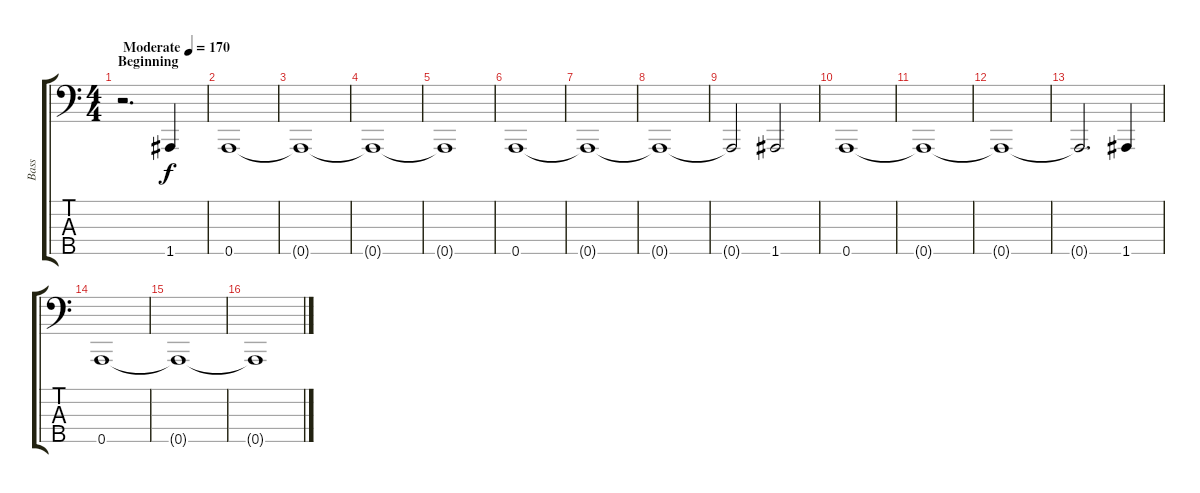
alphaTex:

\track ("Bass" "Bass") {instrument electricbasspick}
\staff {score tabs}
\tuning (G2 D2 A1 E1 A0) {hide}
\ts (4 4)
\section ("" "Beginning")
\tempo (170 "Moderate")
\clef f4
\ks c
r.2{d dy f instrument electricbasspick} 1.5.4 |
0.5.1 |
0.5{t}.1 |
0.5{t}.1 |
0.5{t}.1 |
0.5.1 |
0.5{t}.1 |
0.5{t}.1 |
0.5{t}.2 1.5.2 |
0.5.1 |
0.5{t}.1 |
0.5{t}.1 |
0.5{t}.2{d} 1.5.4 |
0.5.1 |
0.5{t}.1 |
0.5{t}.1
